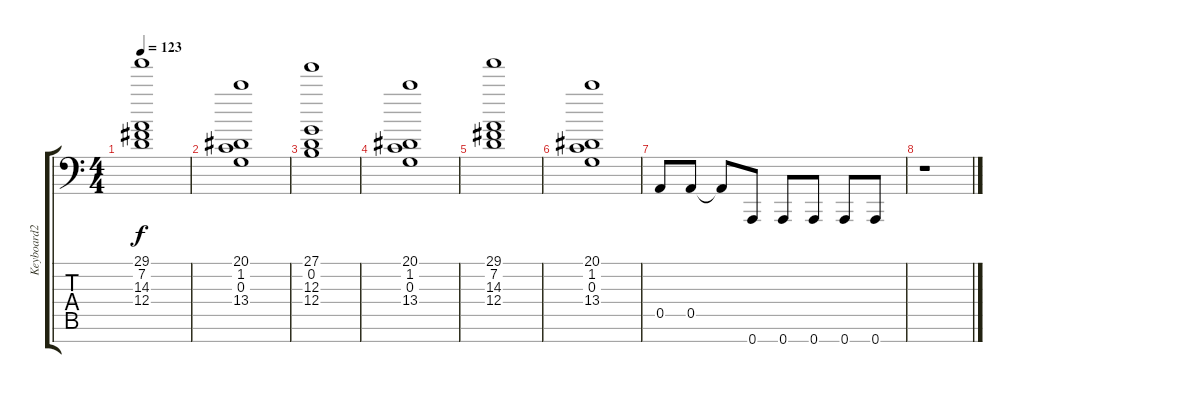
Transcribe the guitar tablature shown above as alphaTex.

\track ("Keyboard2" "Keyboard2") {instrument lead1square}
\staff {score tabs}
\tuning (E4 B3 G3 D3 A2 E2 A1) {hide}
\ts (4 4)
\tempo 123
\clef f4
\ks c
(29.1 7.2 14.3 12.4).1{dy f} |
(20.1 1.2 0.3 13.4).1 |
(27.1 0.2 12.3 12.4).1 |
(20.1 1.2 0.3 13.4).1 |
(29.1 7.2 14.3 12.4).1 |
(20.1 1.2 0.3 13.4).1 |
0.5.8{instrument lead1square} 0.5.8 0.5{t}.8 0.7.8 0.7.8 0.7.8 0.7.8 0.7.8 |
r.1
